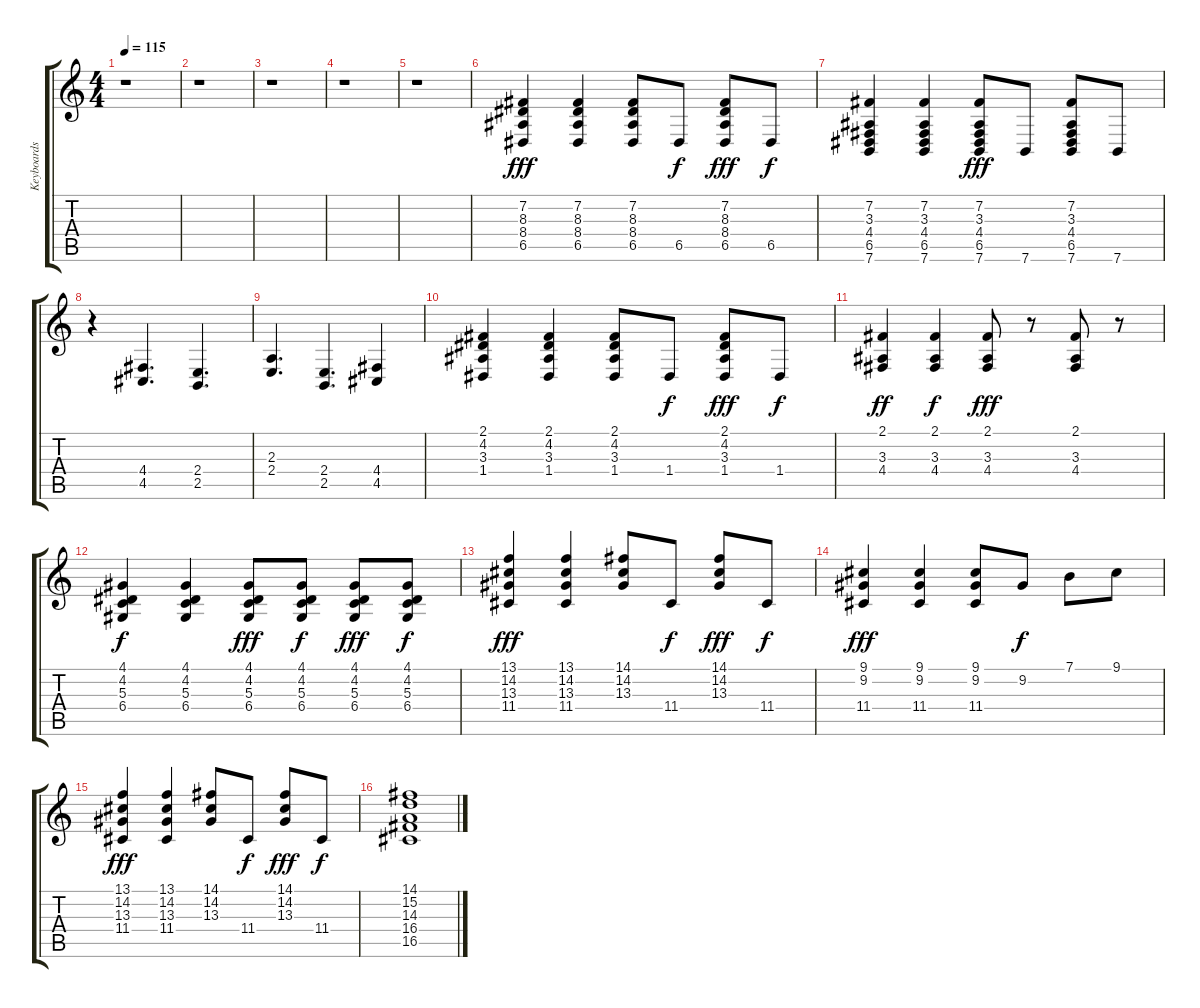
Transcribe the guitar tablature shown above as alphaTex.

\track ("Keyboards" "Keyboards") {instrument rockorgan}
\staff {score tabs}
\tuning (E4 B3 G3 D3 A2 E2) {hide}
\ts (4 4)
\tempo 115
\clef g2
\ks c
r.1{dy f} |
r.1 |
r.1 |
r.1 |
r.1 |
(7.2 8.3 8.4 6.5).4{dy fff} (7.2 8.3 8.4 6.5).4 (7.2 8.3 8.4 6.5).8 6.5.8{dy f} (7.2 8.3 8.4 6.5).8{dy fff} 6.5.8{dy f} |
(7.2 3.3 4.4 6.5 7.6).4 (7.2 3.3 4.4 6.5 7.6).4 (7.2 3.3 4.4 6.5 7.6).8{dy fff} 7.6.8 (7.2 3.3 4.4 6.5 7.6).8 7.6.8 |
r.4 (4.4 4.5).4{d} (2.4 2.5).4{d} |
(2.3 2.4).4{d} (2.4 2.5).4{d} (4.4 4.5).4 |
(2.1 4.2 3.3 1.4).4 (2.1 4.2 3.3 1.4).4 (2.1 4.2 3.3 1.4).8 1.4.8{dy f} (2.1 4.2 3.3 1.4).8{dy fff} 1.4.8{dy f} |
(2.1 3.3 4.4).4{dy ff} (2.1 3.3 4.4).4{dy f} (2.1 3.3 4.4).8{dy fff} r.8 (2.1 3.3 4.4).8 r.8 |
(4.1 4.2 5.3 6.4).4{dy f} (4.1 4.2 5.3 6.4).4 (4.1 4.2 5.3 6.4).8{dy fff} (4.1 4.2 5.3 6.4).8{dy f} (4.1 4.2 5.3 6.4).8{dy fff} (4.1 4.2 5.3 6.4).8{dy f} |
(13.1 14.2 13.3 11.4).4{dy fff} (13.1 14.2 13.3 11.4).4 (14.1 14.2 13.3).8 11.4.8{dy f} (14.1 14.2 13.3).8{dy fff} 11.4.8{dy f} |
(9.1 9.2 11.4).4{dy fff} (9.1 9.2 11.4).4 (9.1 9.2 11.4).8 9.2.8{dy f} 7.1.8 9.1.8 |
(13.1 14.2 13.3 11.4).4{dy fff} (13.1 14.2 13.3 11.4).4 (14.1 14.2 13.3).8 11.4.8{dy f} (14.1 14.2 13.3).8{dy fff} 11.4.8{dy f} |
(14.1 15.2 14.3 16.4 16.5).1
